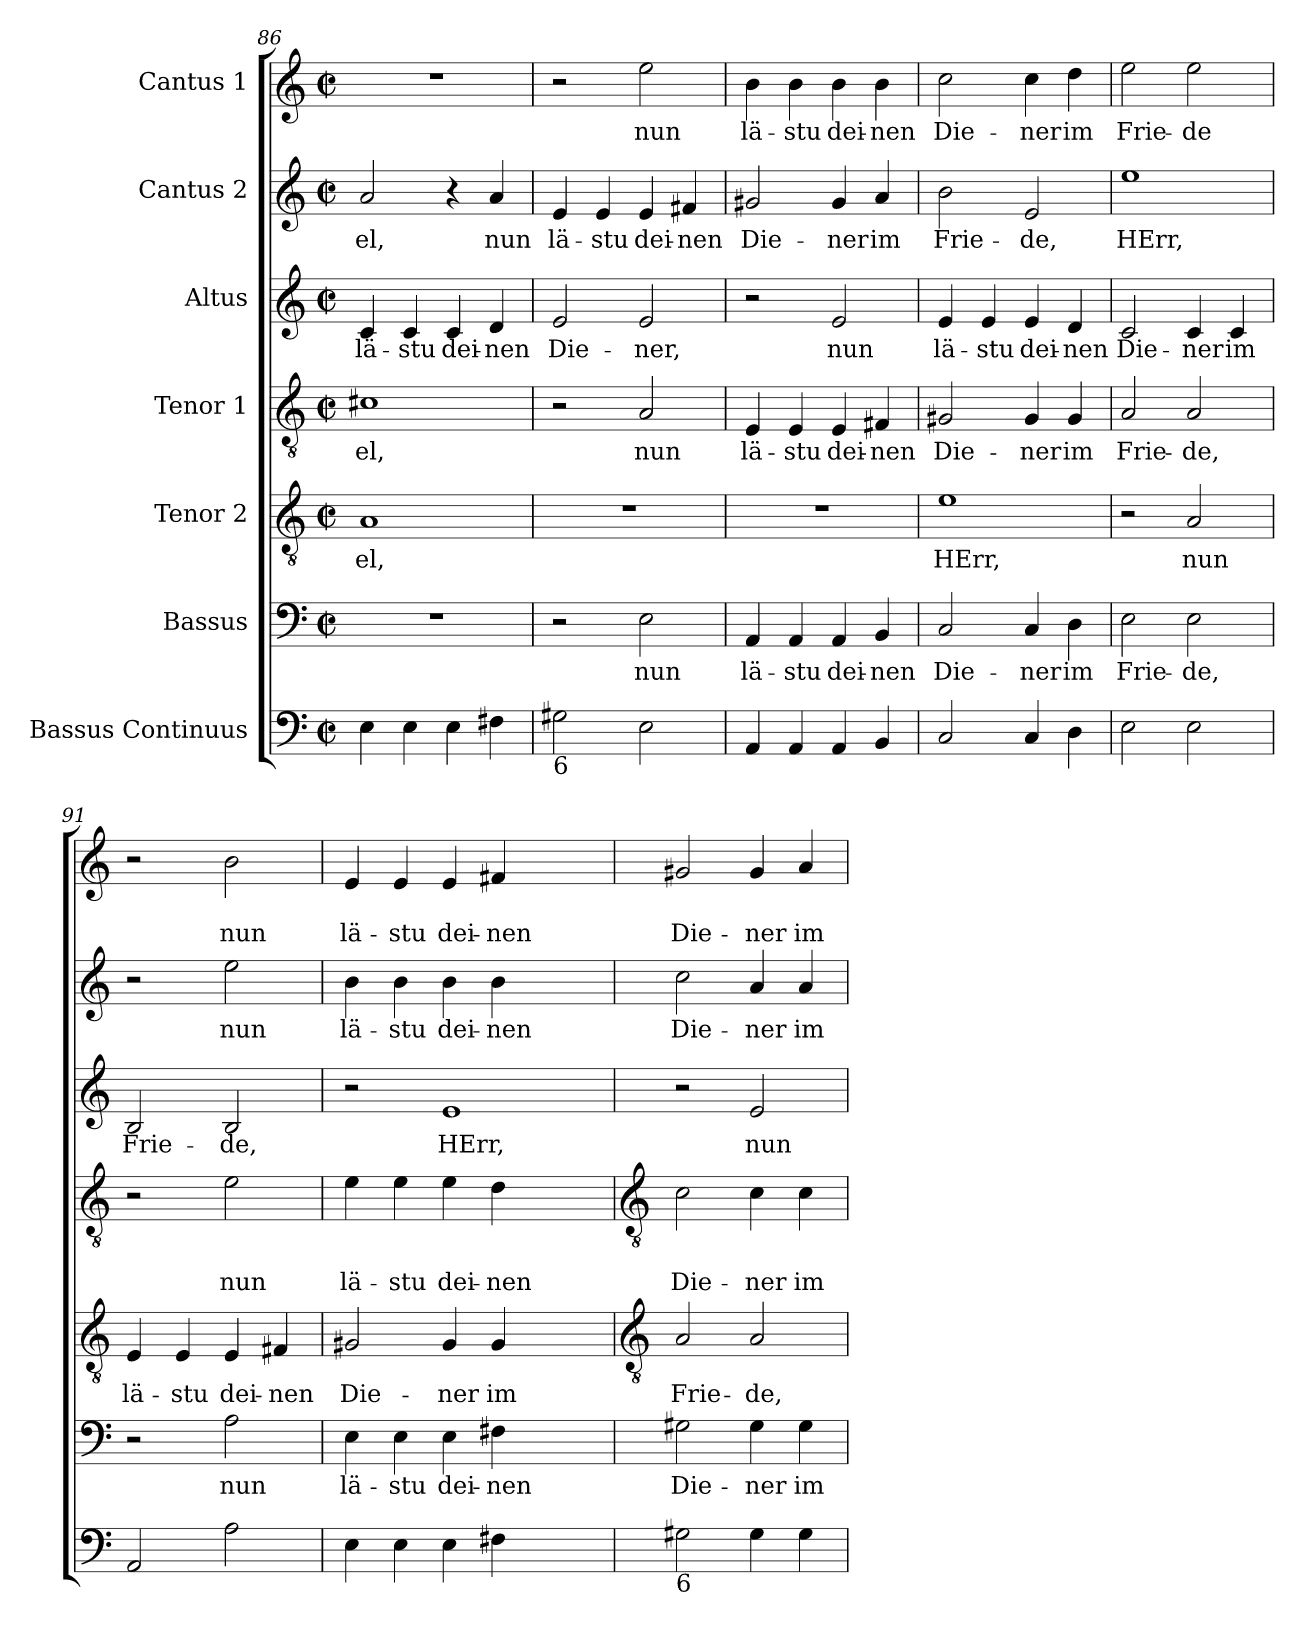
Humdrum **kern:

**kern	**kern	**text	**kern	**text	**kern	**text	**text	**kern	**text	**kern	**text	**kern	**text	**text
*part7	*part6	*part6	*part5	*part5	*part4	*part4	*part4	*part3	*part3	*part2	*part2	*part1	*part1	*part1
*staff7	*staff6	*staff6	*staff5	*staff5	*staff4	*staff4	*staff4	*staff3	*staff3	*staff2	*staff2	*staff1	*staff1	*staff1
*I"Bassus Continuus	*I"Bassus	*	*I"Tenor 2	*	*I"Tenor 1	*	*	*I"Altus	*	*I"Cantus 2	*	*I"Cantus 1	*	*
!!LO:LB:g=z
*clefF4	*clefF4	*	*clefGv2	*	*clefGv2	*	*	*clefG2	*	*clefG2	*	*clefG2	*	*
*k[]	*k[]	*	*k[]	*	*k[]	*	*	*k[]	*	*k[]	*	*k[]	*	*
*C:	*C:	*	*C:	*	*C:	*	*	*C:	*	*C:	*	*C:	*	*
*M2/2	*M2/2	*	*M2/2	*	*M2/2	*	*	*M2/2	*	*M2/2	*	*M2/2	*	*
*met(c|)	*met(c|)	*	*met(c|)	*	*met(c|)	*	*	*met(c|)	*	*met(c|)	*	*met(c|)	*	*
=86	=86	=86	=86	=86	=86	=86	=86	=86	=86	=86	=86	=86	=86	=86
!	!	!	!	!LO:LY:b	!	!LO:LY:b	!	!	!LO:LY:b	!	!LO:LY:b	!	!	!
4E	1r	.	1A	-el,	1c#X	-el,	.	4c	lä-	2a	-el,	1r	.	.
!	!	!	!	!	!	!	!	!	!LO:LY:b	!	!	!	!	!
4E	.	.	.	.	.	.	.	4c	-stu	.	.	.	.	.
!	!	!	!	!	!	!	!	!	!LO:LY:b	!	!	!	!	!
4E	.	.	.	.	.	.	.	4c	dei-	4r	.	.	.	.
!	!	!	!	!	!	!	!	!	!LO:LY:b	!	!LO:LY:b	!	!	!
4F#X	.	.	.	.	.	.	.	4d	-nen	4a	nun	.	.	.
=87	=87	=87	=87	=87	=87	=87	=87	=87	=87	=87	=87	=87	=87	=87
!LO:TX:b:t=6	!	!	!	!	!	!	!	!	!	!	!	!	!	!
!	!	!	!	!	!	!	!	!	!LO:LY:b	!	!LO:LY:b	!	!	!
2G#X	2r	.	1r	.	2r	.	.	2e	Die-	4e	lä-	2r	.	.
!	!	!	!	!	!	!	!	!	!	!	!LO:LY:b	!	!	!
.	.	.	.	.	.	.	.	.	.	4e	-stu	.	.	.
!	!	!LO:LY:b	!	!	!	!LO:LY:b	!	!	!LO:LY:b	!	!LO:LY:b	!	!LO:LY:b	!
2E	2E	nun	.	.	2A	nun	.	2e	-ner,	4e	dei-	2ee	nun	.
!	!	!	!	!	!	!	!	!	!	!	!LO:LY:b	!	!	!
.	.	.	.	.	.	.	.	.	.	4f#X	-nen	.	.	.
=88	=88	=88	=88	=88	=88	=88	=88	=88	=88	=88	=88	=88	=88	=88
!	!	!LO:LY:b	!	!	!	!LO:LY:b	!	!	!	!	!LO:LY:b	!	!LO:LY:b	!
4AA	4AA	lä-	1r	.	4E	lä-	.	2r	.	2g#X	Die-	4b	lä-	.
!	!	!LO:LY:b	!	!	!	!LO:LY:b	!	!	!	!	!	!	!LO:LY:b	!
4AA	4AA	-stu	.	.	4E	-stu	.	.	.	.	.	4b	-stu	.
!	!	!LO:LY:b	!	!	!	!LO:LY:b	!	!	!LO:LY:b	!	!LO:LY:b	!	!LO:LY:b	!
4AA	4AA	dei-	.	.	4E	dei-	.	2e	nun	4g#	-ner	4b	dei-	.
!	!	!LO:LY:b	!	!	!	!LO:LY:b	!	!	!	!	!LO:LY:b	!	!LO:LY:b	!
4BB	4BB	-nen	.	.	4F#X	-nen	.	.	.	4a	im	4b	-nen	.
=89	=89	=89	=89	=89	=89	=89	=89	=89	=89	=89	=89	=89	=89	=89
!	!	!LO:LY:b	!	!LO:LY:b	!	!LO:LY:b	!	!	!LO:LY:b	!	!LO:LY:b	!	!LO:LY:b	!
2C	2C	Die-	1e	HErr,	2G#X	Die-	.	4e	lä-	2b	Frie-	2cc	Die-	.
!	!	!	!	!	!	!	!	!	!LO:LY:b	!	!	!	!	!
.	.	.	.	.	.	.	.	4e	-stu	.	.	.	.	.
!	!	!LO:LY:b	!	!	!	!LO:LY:b	!	!	!LO:LY:b	!	!LO:LY:b	!	!LO:LY:b	!
4C	4C	-ner	.	.	4G#	-ner	.	4e	dei-	2e	-de,	4cc	-ner	.
!	!	!LO:LY:b	!	!	!	!LO:LY:b	!	!	!LO:LY:b	!	!	!	!LO:LY:b	!
4D	4D	im	.	.	4G#	im	.	4d	-nen	.	.	4dd	im	.
=90	=90	=90	=90	=90	=90	=90	=90	=90	=90	=90	=90	=90	=90	=90
!	!	!LO:LY:b	!	!	!	!LO:LY:b	!	!	!LO:LY:b	!	!LO:LY:b	!	!LO:LY:b	!
2E	2E	Frie-	2r	.	2A	Frie-	.	2c	Die-	1ee	HErr,	2ee	Frie-	.
!	!	!LO:LY:b	!	!LO:LY:b	!	!LO:LY:b	!	!	!LO:LY:b	!	!	!	!LO:LY:b	!
2E	2E	-de,	2A	nun	2A	-de,	.	4c	-ner	.	.	2ee	-de	.
!	!	!	!	!	!	!	!	!	!LO:LY:b	!	!	!	!	!
.	.	.	.	.	.	.	.	4c	im	.	.	.	.	.
!!LO:LB:g=z
=91	=91	=91	=91	=91	=91	=91	=91	=91	=91	=91	=91	=91	=91	=91
!	!	!	!	!LO:LY:b	!	!	!	!	!LO:LY:b	!	!	!	!	!
2AA	2r	.	4E	lä-	2r	.	.	2B	Frie-	2r	.	2r	.	.
!	!	!	!	!LO:LY:b	!	!	!	!	!	!	!	!	!	!
.	.	.	4E	-stu	.	.	.	.	.	.	.	.	.	.
!	!	!LO:LY:b	!	!LO:LY:b	!	!	!LO:LY:b	!	!LO:LY:b	!	!LO:LY:b	!	!	!LO:LY:b
2A	2A	nun	4E	dei-	2e	.	nun	2B	-de,	2ee	nun	2b	.	nun
!	!	!	!	!LO:LY:b	!	!	!	!	!	!	!	!	!	!
.	.	.	4F#X	-nen	.	.	.	.	.	.	.	.	.	.
!!LO:LB:g=z
=92	=92	=92	=92	=92	=92	=92	=92	=92	=92	=92	=92	=92	=92	=92
!	!	!LO:LY:b	!	!LO:LY:b	!	!	!LO:LY:b	!	!	!	!LO:LY:b	!	!	!LO:LY:b
4E	4E	lä-	2G#X	Die-	4e	.	lä-	2r	.	4b	lä-	4e	.	lä-
!	!	!LO:LY:b	!	!	!	!	!LO:LY:b	!	!	!	!LO:LY:b	!	!	!LO:LY:b
4E	4E	-stu	.	.	4e	.	-stu	.	.	4b	-stu	4e	.	-stu
!	!	!LO:LY:b	!	!LO:LY:b	!	!	!LO:LY:b	!	!LO:LY:b	!	!LO:LY:b	!	!	!LO:LY:b
4E	4E	dei-	4G#	-ner	4e	.	dei-	1e	HErr,	4b	dei-	4e	.	dei-
!	!	!LO:LY:b	!	!LO:LY:b	!	!	!LO:LY:b	!	!	!	!LO:LY:b	!	!	!LO:LY:b
4F#X	4F#X	-nen	4G#	im	4d	.	-nen	.	.	4b	-nen	4f#X	.	-nen
2ryy	2ryy	.	2ryy	.	2ryy	.	.	.	.	2ryy	.	2ryy	.	.
!!LO:LB:g=z
=93	=93	=93	=93	=93	=93	=93	=93	=93	=93	=93	=93	=93	=93	=93
*	*	*	*clefGv2	*	*clefGv2	*	*	*	*	*	*	*	*	*
!LO:TX:b:t=6	!	!	!	!	!	!	!	!	!	!	!	!	!	!
!	!	!LO:LY:b	!	!LO:LY:b	!	!	!LO:LY:b	!	!	!	!LO:LY:b	!	!	!LO:LY:b
2G#X	2G#X	Die-	2A	Frie-	2c	.	Die-	2r	.	2cc	Die-	2g#X	.	Die-
!	!	!LO:LY:b	!	!LO:LY:b	!	!	!LO:LY:b	!	!LO:LY:b	!	!LO:LY:b	!	!	!LO:LY:b
4G#	4G#	-ner	2A	-de,	4c	.	-ner	2e	nun	4a	-ner	4g#	.	-ner
!	!	!LO:LY:b	!	!	!	!	!LO:LY:b	!	!	!	!LO:LY:b	!	!	!LO:LY:b
4G#	4G#	im	.	.	4c	.	im	.	.	4a	im	4a	.	im
=	=	=	=	=	=	=	=	=	=	=	=	=	=	=
*-	*-	*-	*-	*-	*-	*-	*-	*-	*-	*-	*-	*-	*-	*-
